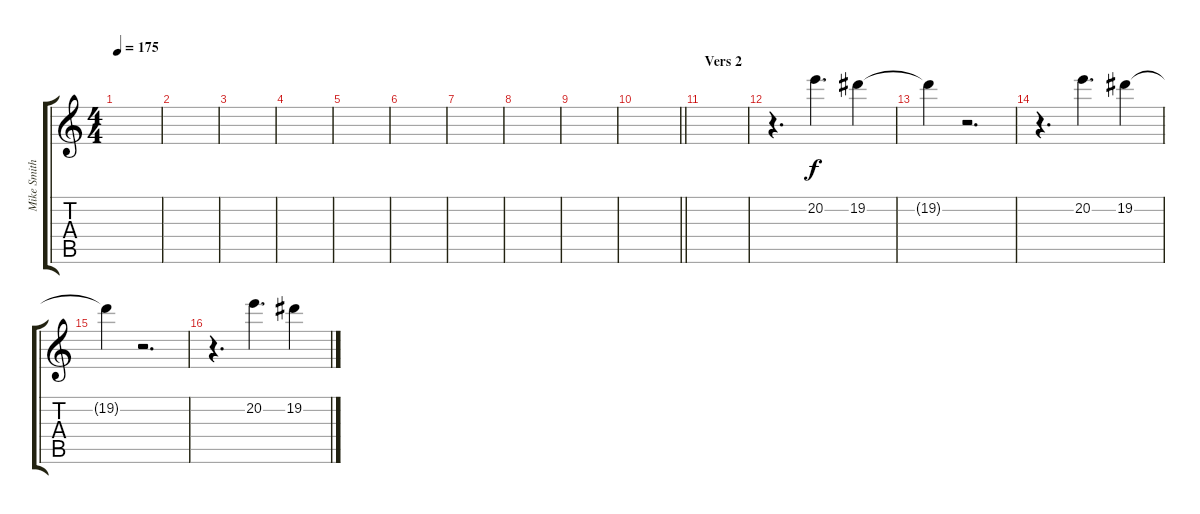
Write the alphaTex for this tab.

\track ("Mike Smith (Harmonics)" "Mike Smith") {instrument electricguitarclean}
\staff {score tabs}
\tuning (Db4 Ab3 E3 B2 Gb2 B1) {hide}
\ts (4 4)
\tempo 175
\clef g2
\ks c
|
|
|
|
|
|
|
|
|
\barLineRight lightlight
|
\section ("" "Vers 2")
|
r.4{d} 20.2.4{d} 19.2.4 |
19.2{t}.4 r.2{d} |
r.4{d} 20.2.4{d} 19.2.4 |
19.2{t}.4 r.2{d} |
r.4{d} 20.2.4{d} 19.2.4
